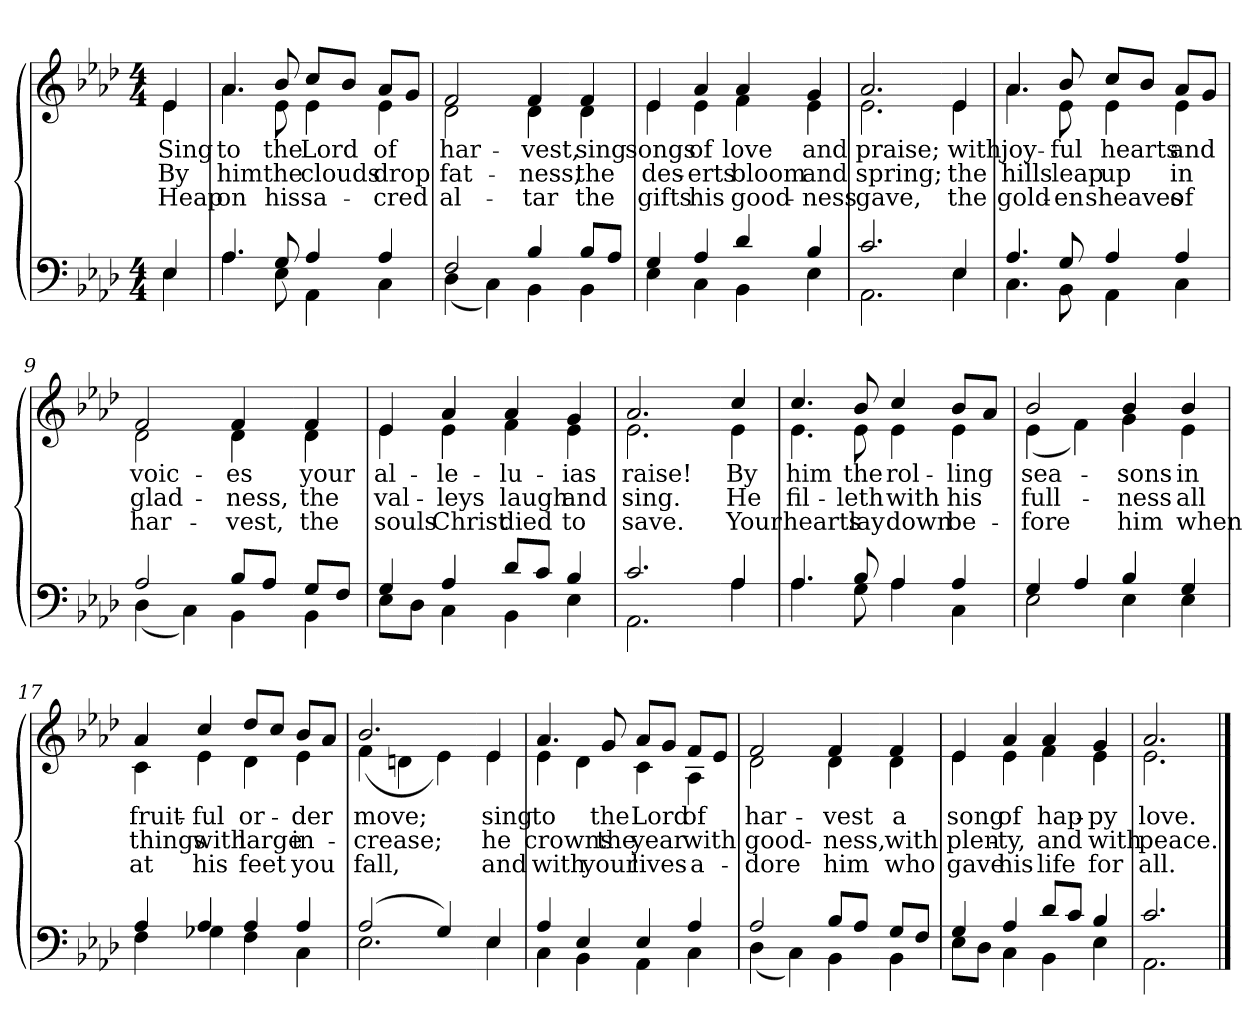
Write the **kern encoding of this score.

**kern	**kern	**text	**text	**text
*part2	*part1	*part1	*part1	*part1
*staff2	*staff1	*staff1	*staff1	*staff1
*clefF4	*clefG2	*	*	*
*k[b-e-a-d-]	*k[b-e-a-d-]	*	*	*
*M4/4	*M4/4	*	*	*
=1	=1	=1	=1	=1
*^	*	*	*	*
!	!	!LO:TX:b:i:t=Verse	!	!	!
!	!	!	!LO:LY:b	!LO:LY:b	!LO:LY:b
*	*	*^	*	*	*
4E-/	4E-\	4e-/	4e-\	Sing	By	Heap
=2	=2	=2	=2	=2	=2	=2
!	!	!	!	!LO:LY:b	!LO:LY:b	!LO:LY:b
4.A-/	4.A-\	4.a-/	4.a-\	to	him	on
!	!	!	!	!LO:LY:b	!LO:LY:b	!LO:LY:b
8G/	8E-\	8b-/	8e-\	the	the	his
!	!	!	!	!LO:LY:b	!LO:LY:b	!LO:LY:b
4A-/	4AA-\	8cc/L	4e-\	Lord	clouds	sa-
.	.	8b-/J	.	.	.	.
!	!	!	!	!LO:LY:b	!LO:LY:b	!LO:LY:b
4A-/	4C\	8a-/L	4e-\	of	drop	-cred
.	.	8g/J	.	.	.	.
=3	=3	=3	=3	=3	=3	=3
!	!	!	!	!LO:LY:b	!LO:LY:b	!LO:LY:b
2F/	(<4D-\	2f/	2d-\	har-	fat-	al-
.	4C\)	.	.	.	.	.
!	!	!	!	!LO:LY:b	!LO:LY:b	!LO:LY:b
4B-/	4BB-\	4f/	4d-\	-vest,	-ness,	-tar
!!LO:LB:g=z	!!
=4-	=4-	=4-	=4-	=4-	=4-	=4-
!	!	!	!	!LO:LY:b	!LO:LY:b	!LO:LY:b
8B-/L	4BB-\	4f/	4d-\	sing	the	the
8A-/J	.	.	.	.	.	.
=5	=5	=5	=5	=5	=5	=5
!	!	!	!	!LO:LY:b	!LO:LY:b	!LO:LY:b
4G/	4E-\	4e-/	4e-\	songs	des-	gifts
!	!	!	!	!LO:LY:b	!LO:LY:b	!LO:LY:b
4A-/	4C\	4a-/	4e-\	of	-erts	his
!	!	!	!	!LO:LY:b	!LO:LY:b	!LO:LY:b
4d-/	4BB-\	4a-/	4f\	love	bloom	good-
!	!	!	!	!LO:LY:b	!LO:LY:b	!LO:LY:b
4B-/	4E-\	4g/	4e-\	and	and	-ness
=6	=6	=6	=6	=6	=6	=6
!	!	!	!	!LO:LY:b	!LO:LY:b	!LO:LY:b
2.c/	2.AA-\	2.a-/	2.e-\	praise;	spring;	gave,
!!LO:LB:g=z	!!
=7-	=7-	=7-	=7-	=7-	=7-	=7-
!	!	!	!	!LO:LY:b	!LO:LY:b	!LO:LY:b
4E-/	4E-\	4e-/	4e-\	with	the	the
=8	=8	=8	=8	=8	=8	=8
!	!	!	!	!LO:LY:b	!LO:LY:b	!LO:LY:b
4.A-/	4.C\	4.a-/	4.a-\	joy-	hills	gold-
!	!	!	!	!LO:LY:b	!LO:LY:b	!LO:LY:b
8G/	8BB-\	8b-/	8e-\	-ful	leap	-en
!	!	!	!	!LO:LY:b	!LO:LY:b	!LO:LY:b
4A-/	4AA-\	8cc/L	4e-\	hearts	up	sheaves
.	.	8b-/J	.	.	.	.
!	!	!	!	!LO:LY:b	!LO:LY:b	!LO:LY:b
4A-/	4C\	8a-/L	4e-\	and	in	of
.	.	8g/J	.	.	.	.
=9	=9	=9	=9	=9	=9	=9
!	!	!	!	!LO:LY:b	!LO:LY:b	!LO:LY:b
2A-/	(<4D-\	2f/	2d-\	voic-	glad-	har-
.	4C\)	.	.	.	.	.
!	!	!	!	!LO:LY:b	!LO:LY:b	!LO:LY:b
8B-/L	4BB-\	4f/	4d-\	-es	-ness,	-vest,
8A-/J	.	.	.	.	.	.
!!LO:LB:g=z	!!
=10-	=10-	=10-	=10-	=10-	=10-	=10-
!	!	!	!	!LO:LY:b	!LO:LY:b	!LO:LY:b
8G/L	4BB-\	4f/	4d-\	your	the	the
8F/J	.	.	.	.	.	.
=11	=11	=11	=11	=11	=11	=11
!	!	!	!	!LO:LY:b	!LO:LY:b	!LO:LY:b
4G/	8E-\L	4e-/	4e-\	al-	val-	souls
.	8D-\J	.	.	.	.	.
!	!	!	!	!LO:LY:b	!LO:LY:b	!LO:LY:b
4A-/	4C\	4a-/	4e-\	-le-	-leys	Christ
!	!	!	!	!LO:LY:b	!LO:LY:b	!LO:LY:b
8d-/L	4BB-\	4a-/	4f\	-lu-	laugh	died
8c/J	.	.	.	.	.	.
!	!	!	!	!LO:LY:b	!LO:LY:b	!LO:LY:b
4B-/	4E-\	4g/	4e-\	-ias	and	to
=12	=12	=12	=12	=12	=12	=12
!	!	!	!	!LO:LY:b	!LO:LY:b	!LO:LY:b
2.c/	2.AA-\	2.a-/	2.e-\	raise!	sing.	save.
!!LO:LB:g=z	!!
=13-	=13-	=13-	=13-	=13-	=13-	=13-
!	!	!	!	!LO:LY:b	!LO:LY:b	!LO:LY:b
4A-/	4A-\	4cc/	4e-\	By	He	Your
=14	=14	=14	=14	=14	=14	=14
!	!	!	!	!LO:LY:b	!LO:LY:b	!LO:LY:b
4.A-/	4.A-\	4.cc/	4.e-\	him	fil-	hearts
!	!	!	!	!LO:LY:b	!LO:LY:b	!LO:LY:b
8B-/	8G\	8b-/	8e-\	the	-leth	lay
!	!	!	!	!LO:LY:b	!LO:LY:b	!LO:LY:b
4A-/	4A-\	4cc/	4e-\	rol-	with	down
!	!	!	!	!LO:LY:b	!LO:LY:b	!LO:LY:b
4A-/	4C\	8b-/L	4e-\	-ling	his	be-
.	.	8a-/J	.	.	.	.
=15	=15	=15	=15	=15	=15	=15
!	!	!	!	!LO:LY:b	!LO:LY:b	!LO:LY:b
4G/	2E-\	2b-/	(<4e-\	sea-	full-	-fore
4A-/	.	.	4f\)	.	.	.
!	!	!	!	!LO:LY:b	!LO:LY:b	!LO:LY:b
4B-/	4E-\	4b-/	4g\	-sons	-ness	him
!!LO:LB:g=z	!!
=16-	=16-	=16-	=16-	=16-	=16-	=16-
!	!	!	!	!LO:LY:b	!LO:LY:b	!LO:LY:b
4G/	4E-\	4b-/	4e-\	in	all	when
=17	=17	=17	=17	=17	=17	=17
!	!	!	!	!LO:LY:b	!LO:LY:b	!LO:LY:b
4A-/	4F\	4a-/	4c\	fruit-	things	at
!	!	!	!	!LO:LY:b	!LO:LY:b	!LO:LY:b
4A-/	4G-X\	4cc/	4e-\	-ful	with	his
!	!	!	!	!LO:LY:b	!LO:LY:b	!LO:LY:b
4A-/	4F\	8dd-/L	4d-\	or-	large	feet
.	.	8cc/J	.	.	.	.
!	!	!	!	!LO:LY:b	!LO:LY:b	!LO:LY:b
4A-/	4C\	8b-/L	4e-\	-der	in-	you
.	.	8a-/J	.	.	.	.
=18	=18	=18	=18	=18	=18	=18
!	!	!	!	!LO:LY:b	!LO:LY:b	!LO:LY:b
(>2A-/	2.E-\	2.b-/	(<4f\	move;	-crease;	fall,
.	.	.	4dn\	.	.	.
4G/)	.	.	4e-\)	.	.	.
!!LO:LB:g=z	!!
=19-	=19-	=19-	=19-	=19-	=19-	=19-
!	!	!	!	!LO:LY:b	!LO:LY:b	!LO:LY:b
4E-/	4E-\	4e-/	4e-\	sing	he	and
=20	=20	=20	=20	=20	=20	=20
!	!	!	!	!LO:LY:b	!LO:LY:b	!LO:LY:b
4A-/	4C\	4.a-/	4e-\	to	crowns	with
4E-/	4BB-\	.	4d-\	.	.	.
!	!	!	!	!LO:LY:b	!LO:LY:b	!LO:LY:b
.	.	8g/	.	the	the	your
!	!	!	!	!LO:LY:b	!LO:LY:b	!LO:LY:b
4E-/	4AA-\	8a-/L	4c\	Lord	year	lives
.	.	8g/J	.	.	.	.
!	!	!	!	!LO:LY:b	!LO:LY:b	!LO:LY:b
4A-/	4C\	8f/L	4A-\	of	with	a-
.	.	8e-/J	.	.	.	.
=21	=21	=21	=21	=21	=21	=21
!	!	!	!	!LO:LY:b	!LO:LY:b	!LO:LY:b
2A-/	(<4D-\	2f/	2d-\	har-	good-	-dore
.	4C\)	.	.	.	.	.
!	!	!	!	!LO:LY:b	!LO:LY:b	!LO:LY:b
8B-/L	4BB-\	4f/	4d-\	-vest	-ness,	him
8A-/J	.	.	.	.	.	.
!!LO:LB:g=z	!!
=22-	=22-	=22-	=22-	=22-	=22-	=22-
!	!	!	!	!LO:LY:b	!LO:LY:b	!LO:LY:b
8G/L	4BB-\	4f/	4d-\	a	with	who
8F/J	.	.	.	.	.	.
=23	=23	=23	=23	=23	=23	=23
!	!	!	!	!LO:LY:b	!LO:LY:b	!LO:LY:b
4G/	8E-\L	4e-/	4e-\	song	plen-	gave
.	8D-\J	.	.	.	.	.
!	!	!	!	!LO:LY:b	!LO:LY:b	!LO:LY:b
4A-/	4C\	4a-/	4e-\	of	-ty,	his
!	!	!	!	!LO:LY:b	!LO:LY:b	!LO:LY:b
8d-/L	4BB-\	4a-/	4f\	hap-	and	life
8c/J	.	.	.	.	.	.
!	!	!	!	!LO:LY:b	!LO:LY:b	!LO:LY:b
4B-/	4E-\	4g/	4e-\	-py	with	for
=24	=24	=24	=24	=24	=24	=24
!	!	!	!	!LO:LY:b	!LO:LY:b	!LO:LY:b
2.c/	2.AA-\	2.a-/	2.e-\	love.	peace.	all.
*v	*v	*	*	*	*	*
*	*v	*v	*	*	*
==	==	==	==	==
*-	*-	*-	*-	*-
